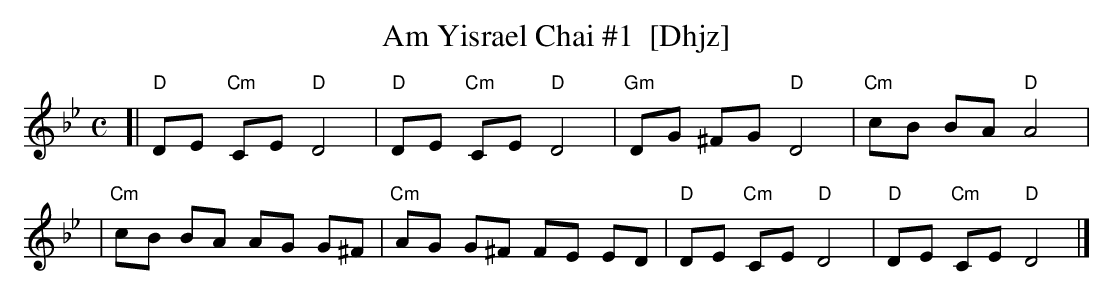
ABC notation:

X:1
T: Am Yisrael Chai #1  [Dhjz]
M: C
L: 1/8
K: Dphr
[| "D"DE "Cm"CE "D"D4 | "D"DE "Cm"CE "D"D4 | "Gm"DG ^FG "D"D4 | "Cm"cB BA "D"A4 |
| "Cm"cB BA AG G^F | "Cm"AG G^F FE ED | "D"DE "Cm"CE "D"D4 | "D"DE "Cm"CE "D"D4 |]
